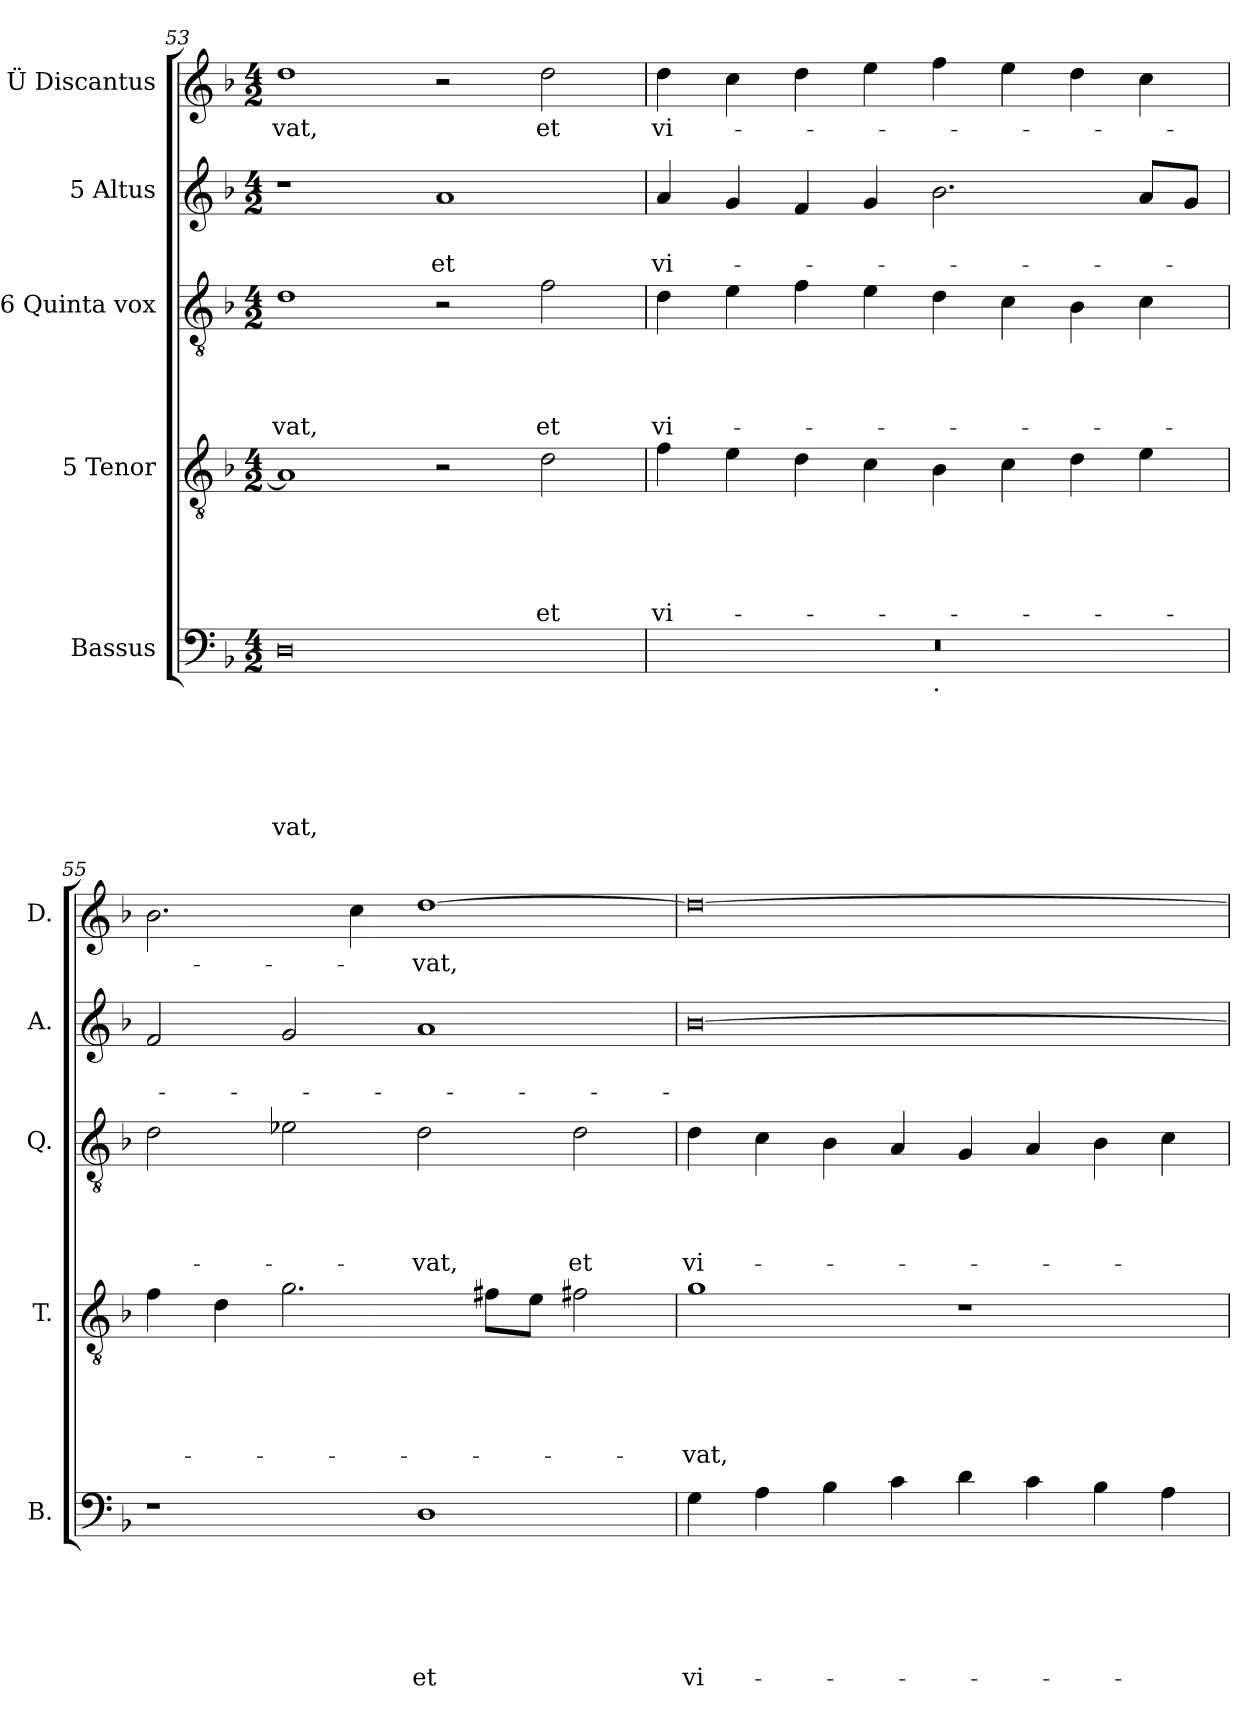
**kern	**text	**text	**text	**text	**text	**text	**kern	**text	**text	**text	**text	**text	**kern	**text	**text	**text	**text	**kern	**text	**text	**kern	**text
*part5	*part5	*part5	*part5	*part5	*part5	*part5	*part4	*part4	*part4	*part4	*part4	*part4	*part3	*part3	*part3	*part3	*part3	*part2	*part2	*part2	*part1	*part1
*staff5	*staff5	*staff5	*staff5	*staff5	*staff5	*staff5	*staff4	*staff4	*staff4	*staff4	*staff4	*staff4	*staff3	*staff3	*staff3	*staff3	*staff3	*staff2	*staff2	*staff2	*staff1	*staff1
*I"Bassus	*	*	*	*	*	*	*I"5 Tenor	*	*	*	*	*	*I"6 Quinta vox	*	*	*	*	*I"5 Altus	*	*	*I"Ü Discantus	*
*I'B.	*	*	*	*	*	*	*I'T.	*	*	*	*	*	*I'Q.	*	*	*	*	*I'A.	*	*	*I'D.	*
*clefF4	*	*	*	*	*	*	*clefGv2	*	*	*	*	*	*clefGv2	*	*	*	*	*clefG2	*	*	*clefG2	*
*k[b-]	*	*	*	*	*	*	*k[b-]	*	*	*	*	*	*k[b-]	*	*	*	*	*k[b-]	*	*	*k[b-]	*
*F:	*	*	*	*	*	*	*F:	*	*	*	*	*	*F:	*	*	*	*	*F:	*	*	*F:	*
*M4/2	*	*	*	*	*	*	*M4/2	*	*	*	*	*	*M4/2	*	*	*	*	*M4/2	*	*	*M4/2	*
=53	=53	=53	=53	=53	=53	=53	=53	=53	=53	=53	=53	=53	=53	=53	=53	=53	=53	=53	=53	=53	=53	=53
!	!	!	!	!	!	!LO:LY:b	!	!	!	!	!	!	!	!	!	!	!LO:LY:b	!	!	!	!	!LO:LY:b
0D	.	.	.	.	.	-vat,	1A]	.	.	.	.	.	1d	.	.	.	-vat,	1r	.	.	1dd	-vat,
!	!	!	!	!	!	!	!	!	!	!	!	!	!	!	!	!	!	!	!	!LO:LY:b	!	!
.	.	.	.	.	.	.	2r	.	.	.	.	.	2r	.	.	.	.	1a	.	et	2r	.
!	!	!	!	!	!	!	!	!	!	!	!	!LO:LY:b	!	!	!	!	!LO:LY:b	!	!	!	!	!LO:LY:b
.	.	.	.	.	.	.	2d\	.	.	.	.	et	2f\	.	.	.	et	.	.	.	2dd\	et
=54	=54	=54	=54	=54	=54	=54	=54	=54	=54	=54	=54	=54	=54	=54	=54	=54	=54	=54	=54	=54	=54	=54
!	!	!	!	!	!	!	!	!	!	!	!	!LO:LY:b	!	!	!	!	!LO:LY:b	!	!	!LO:LY:b	!	!LO:LY:b
*^	*	*	*	*	*	*	*	*	*	*	*	*	*	*	*	*	*	*	*	*	*	*
0r	1ryy	.	.	.	.	.	.	4f\	.	.	.	.	vi-	4d\	.	.	.	vi-	4a/	.	vi-	4dd\	vi-
.	.	.	.	.	.	.	.	4e\	.	.	.	.	.	4e\	.	.	.	.	4g/	.	.	4cc\	.
.	.	.	.	.	.	.	.	4d\	.	.	.	.	.	4f\	.	.	.	.	4f/	.	.	4dd\	.
.	.	.	.	.	.	.	.	4c\	.	.	.	.	.	4e\	.	.	.	.	4g/	.	.	4ee\	.
!	!LO:TX:b:t=.	!	!	!	!	!	!	!	!	!	!	!	!	!	!	!	!	!	!	!	!	!	!
.	1ryy	.	.	.	.	.	.	4B-\	.	.	.	.	.	4d\	.	.	.	.	2.b-\	.	.	4ff\	.
.	.	.	.	.	.	.	.	4c\	.	.	.	.	.	4c\	.	.	.	.	.	.	.	4ee\	.
.	.	.	.	.	.	.	.	4d\	.	.	.	.	.	4B-\	.	.	.	.	.	.	.	4dd\	.
.	.	.	.	.	.	.	.	4e\	.	.	.	.	.	4c\	.	.	.	.	8a/L	.	.	4cc\	.
.	.	.	.	.	.	.	.	.	.	.	.	.	.	.	.	.	.	.	8g/J	.	.	.	.
*v	*v	*	*	*	*	*	*	*	*	*	*	*	*	*	*	*	*	*	*	*	*	*	*
!!LO:LB:g=z
=55	=55	=55	=55	=55	=55	=55	=55	=55	=55	=55	=55	=55	=55	=55	=55	=55	=55	=55	=55	=55	=55	=55
1r	.	.	.	.	.	.	4f\	.	.	.	.	.	2d\	.	.	.	.	2f/	.	.	2.b-\	.
.	.	.	.	.	.	.	4d\	.	.	.	.	.	.	.	.	.	.	.	.	.	.	.
.	.	.	.	.	.	.	2.g\	.	.	.	.	.	2e-X\	.	.	.	.	2g/	.	.	.	.
.	.	.	.	.	.	.	.	.	.	.	.	.	.	.	.	.	.	.	.	.	4cc\	.
!	!	!	!	!	!	!LO:LY:b	!	!	!	!	!	!	!	!	!	!	!LO:LY:b	!	!	!	!	!LO:LY:b
1D	.	.	.	.	.	et	.	.	.	.	.	.	2d\	.	.	.	-vat,	1a	.	.	[>1dd	-vat,
.	.	.	.	.	.	.	8f#X\L	.	.	.	.	.	.	.	.	.	.	.	.	.	.	.
.	.	.	.	.	.	.	8e\J	.	.	.	.	.	.	.	.	.	.	.	.	.	.	.
!	!	!	!	!	!	!	!	!	!	!	!	!	!	!	!	!	!LO:LY:b	!	!	!	!	!
.	.	.	.	.	.	.	2f#X\	.	.	.	.	.	2d\	.	.	.	et	.	.	.	.	.
=56	=56	=56	=56	=56	=56	=56	=56	=56	=56	=56	=56	=56	=56	=56	=56	=56	=56	=56	=56	=56	=56	=56
!	!	!	!	!	!	!LO:LY:b	!	!	!	!	!	!LO:LY:b	!	!	!	!	!LO:LY:b	!	!	!	!	!
4G\	.	.	.	.	.	vi-	1g	.	.	.	.	-vat,	4d\	.	.	.	vi-	[>0b-	.	.	0dd_	.
4A\	.	.	.	.	.	.	.	.	.	.	.	.	4c\	.	.	.	.	.	.	.	.	.
4B-\	.	.	.	.	.	.	.	.	.	.	.	.	4B-\	.	.	.	.	.	.	.	.	.
4c\	.	.	.	.	.	.	.	.	.	.	.	.	4A/	.	.	.	.	.	.	.	.	.
4d\	.	.	.	.	.	.	1r	.	.	.	.	.	4G/	.	.	.	.	.	.	.	.	.
4c\	.	.	.	.	.	.	.	.	.	.	.	.	4A/	.	.	.	.	.	.	.	.	.
4B-\	.	.	.	.	.	.	.	.	.	.	.	.	4B-\	.	.	.	.	.	.	.	.	.
4A\	.	.	.	.	.	.	.	.	.	.	.	.	4c\	.	.	.	.	.	.	.	.	.
=	=	=	=	=	=	=	=	=	=	=	=	=	=	=	=	=	=	=	=	=	=	=
*-	*-	*-	*-	*-	*-	*-	*-	*-	*-	*-	*-	*-	*-	*-	*-	*-	*-	*-	*-	*-	*-	*-
